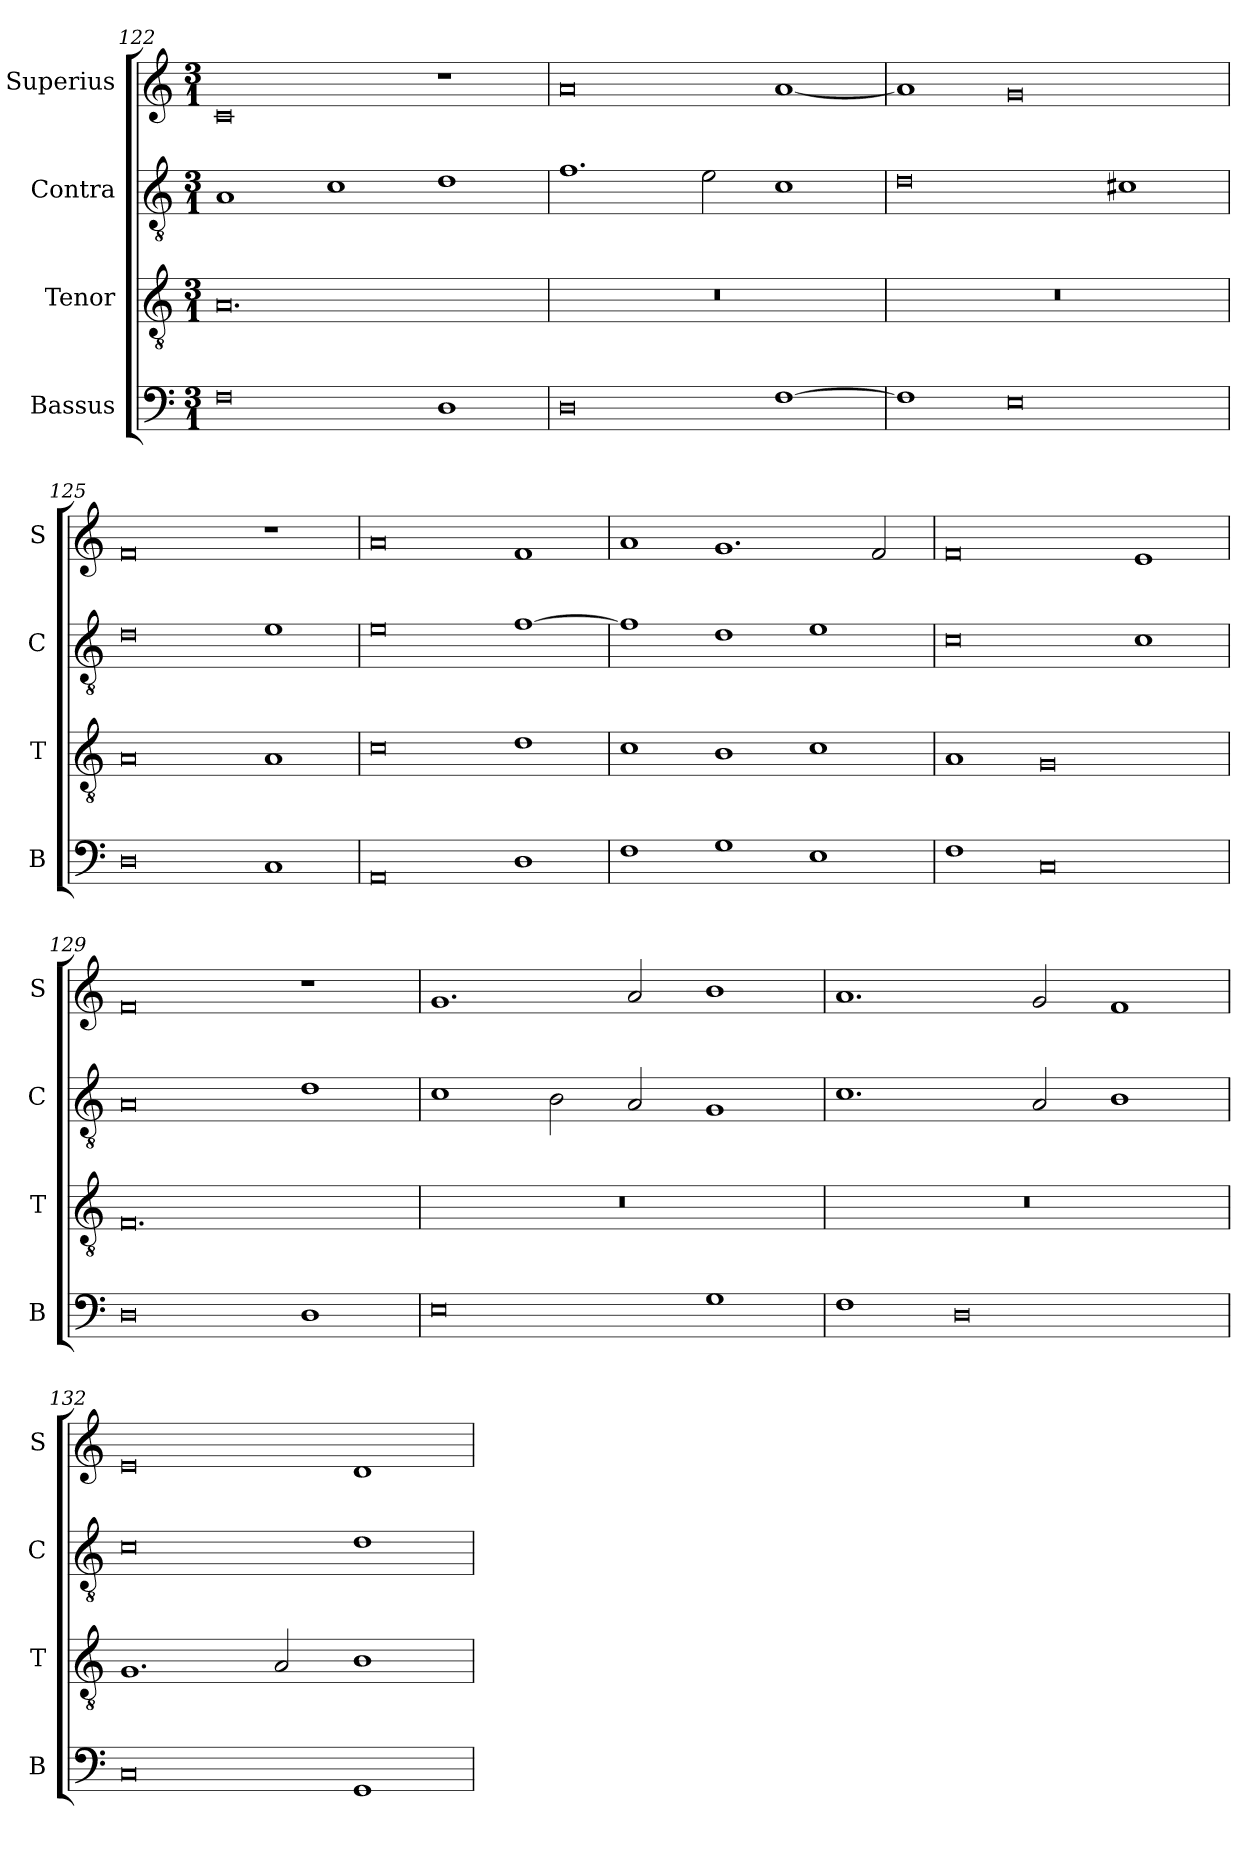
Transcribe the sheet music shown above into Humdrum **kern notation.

**kern	**kern	**kern	**kern
*part4	*part3	*part2	*part1
*staff4	*staff3	*staff2	*staff1
*I"Bassus	*I"Tenor	*I"Contra	*I"Superius
*I'B	*I'T	*I'C	*I'S
*clefF4	*clefGv2	*clefGv2	*clefG2
*k[]	*k[]	*k[]	*k[]
*M3/1	*M3/1	*M3/1	*M3/1
=122	=122	=122	=122
0F	0.A	1A	0c
.	.	1c	.
1D	.	1d	1r
=123	=123	=123	=123
0D	0.r	1.f	0a
.	.	2e\	.
[1F	.	1c	[1a
=124	=124	=124	=124
1F]	0.r	0d	1a]
0E	.	.	0g
.	.	1c#X	.
=125	=125	=125	=125
0D	0A	0d	0f
1C	1A	1e	1r
=126	=126	=126	=126
0AA	0c	0e	0a
1D	1d	[1f	1f
=127	=127	=127	=127
1F	1c	1f]	1a
1G	1B	1d	1.g
1E	1c	1e	.
.	.	.	2f/
=128	=128	=128	=128
1F	1A	0c	0f
0C	0G	.	.
.	.	1c	1e
=129	=129	=129	=129
0D	0.F	0A	0f
1D	.	1d	1r
=130	=130	=130	=130
0E	0.r	1c	1.g
.	.	2B\	.
.	.	2A/	2a/
1G	.	1G	1b
=131	=131	=131	=131
1F	0.r	1.c	1.a
0D	.	.	.
.	.	2A/	2g/
.	.	1B	1f
=132	=132	=132	=132
0C	1.G	0c	0e
.	2A/	.	.
1GG	1B	1d	1d
=	=	=	=
*-	*-	*-	*-
